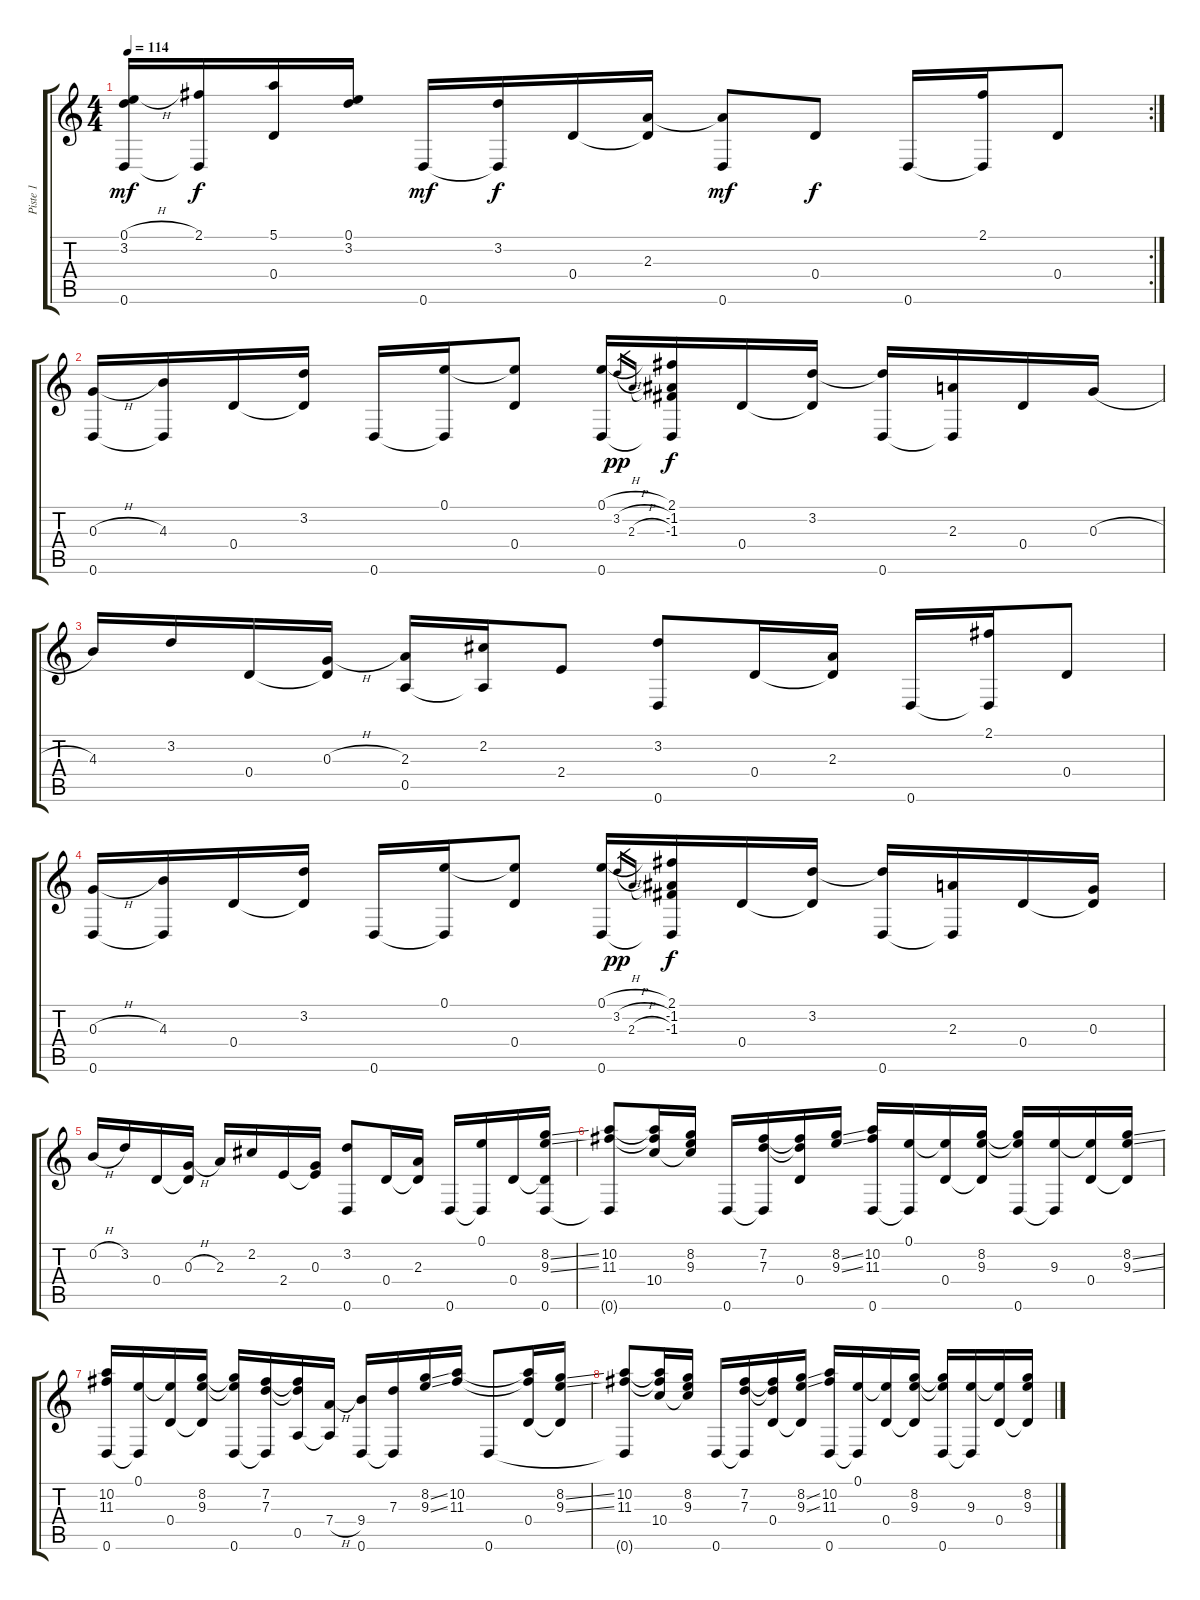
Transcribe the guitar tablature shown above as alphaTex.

\track ("Piste 1" "Piste 1") {instrument acousticguitarsteel}
\staff {score tabs}
\tuning (E4 B3 G3 D3 A2 D2) {hide}
\rc 2
\ts (4 4)
\tempo 114
\clef g2
\ks c
(0.1{h} 3.2 0.6).16{dy mf} (2.1 0.6{t}).16{dy f} (5.1 0.4).16 (0.1 3.2).16 0.6.16{dy mf} (3.2 0.6{t}).16{dy f} 0.4.16 (2.3 0.4{t}).16 (2.3{t} 0.6).8{dy mf} 0.4.8{dy f} 0.6.16 (2.1 0.6{t}).16 0.4.8 |
(0.3{h} 0.6).16 (4.3 0.6{t}).16 0.4.16 (3.2 0.4{t}).16 0.6.16 (0.1 0.6{t}).16 (0.1{t} 0.4).8 (0.1{h} 0.6).16 3.2{h}.16{gr dy pp} 2.3{h}.16{gr} (2.1 -1.2 -1.3 0.6{t}).16{dy f} 0.4.16 (3.2 0.4{t}).16 (3.2{t} 0.6).16 (2.3 0.6{t}).16 0.4.16 0.3{h}.16 |
4.3.16 3.2.16 0.4.16 (0.3{h} 0.4{t}).16 (2.3 0.5).16 (2.2 0.5{t}).16 2.4.8 (3.2 0.6).8 0.4.16 (2.3 0.4{t}).16 0.6.16 (2.1 0.6{t}).16 0.4.8 |
(0.3{h} 0.6).16 (4.3 0.6{t}).16 0.4.16 (3.2 0.4{t}).16 0.6.16 (0.1 0.6{t}).16 (0.1{t} 0.4).8 (0.1{h} 0.6).16 3.2{h}.16{gr dy pp} 2.3{h}.16{gr} (2.1 -1.2 -1.3 0.6{t}).16{dy f} 0.4.16 (3.2 0.4{t}).16 (3.2{t} 0.6).16 (2.3 0.6{t}).16 0.4.16 (0.3 0.4{t}).16 |
0.2{h}.16 3.2.16 0.4.16 (0.3{h} 0.4{t}).16 2.3.16 2.2.16 2.4.16 (0.3 2.4{t}).16 (3.2 0.6).8 0.4.16 (2.3 0.4{t}).16 0.6.16 (0.1 0.6{t}).16 0.4.16 (8.2{ss} 9.3{ss} 0.4{t} 0.6).16 |
(10.2 11.3 0.6{t}).8 (10.2{t} 11.3{t} 10.4).16 (8.2 9.3 10.4{t}).16 0.6.16 (7.2 7.3 0.6{t}).16 (7.2{t} 7.3{t} 0.4).16 (8.2{ss} 9.3{ss}).16 (10.2 11.3 0.6).16 (0.1 0.6{t}).16 (0.1{t} 0.4).16 (8.2 9.3 0.4{t}).16 (8.2{t} 9.3{t} 0.6).16 (9.3 0.6{t}).16 (9.3{t} 0.4).16 (8.2{ss} 9.3{ss} 0.4{t}).16 |
(10.2 11.3 0.6).16 (0.1 0.6{t}).16 (0.1{t} 0.4).16 (8.2 9.3 0.4{t}).16 (8.2{t} 9.3{t} 0.6).16 (7.2 7.3 0.6{t}).16 (7.2{t} 7.3{t} 0.5).16 (7.4{h} 0.5{t}).16 (9.4 0.6).16 (7.3 0.6{t}).16 (8.2{ss} 9.3{ss}).16 (10.2 11.3).16 0.6.8 (10.2{t} 11.3{t} 0.4).16 (8.2{ss} 9.3{ss} 0.4{t}).16 |
(10.2 11.3 0.6{t}).8 (10.2{t} 11.3{t} 10.4).16 (8.2 9.3 10.4{t}).16 0.6.16 (7.2 7.3 0.6{t}).16 (7.2{t} 7.3{t} 0.4).16 (8.2{ss} 9.3{ss} 0.4{t}).16 (10.2 11.3 0.6).16 (0.1 0.6{t}).16 (0.1{t} 0.4).16 (8.2 9.3 0.4{t}).16 (8.2{t} 9.3{t} 0.6).16 (9.3 0.6{t}).16 (9.3{t} 0.4).16 (8.2{ss} 9.3{ss} 0.4{t}).16
